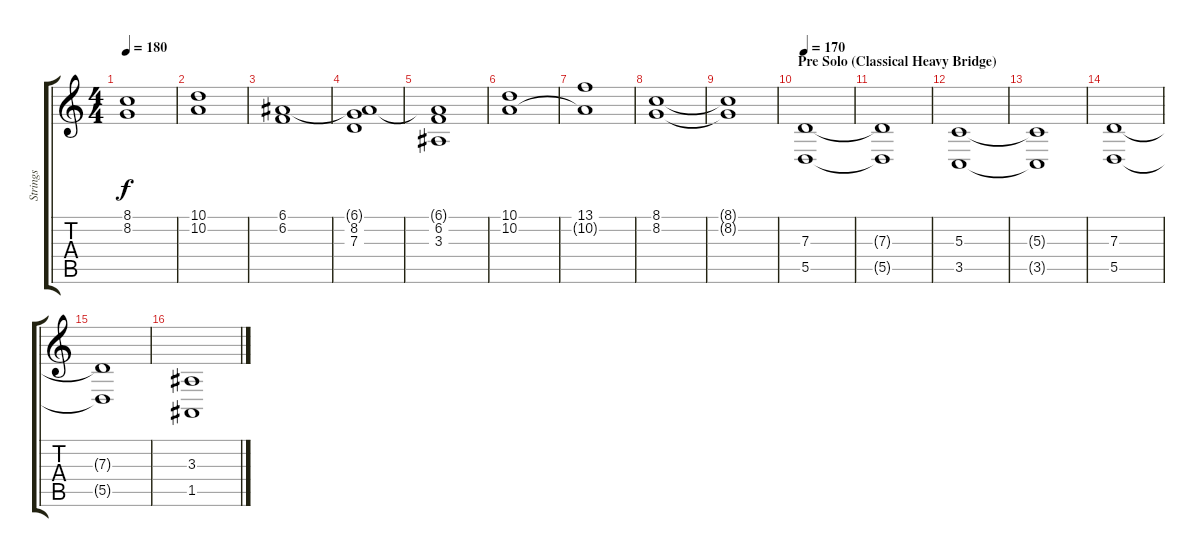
\track ("Strings" "Strings") {instrument synthstrings2}
\staff {score tabs}
\tuning (E4 B3 G3 D3 A2 E2) {hide}
\ts (4 4)
\tempo 180
\clef g2
\ks c
(8.1{t} 8.2{t}).1{dy f} |
(10.1 10.2).1 |
(6.1 6.2).1 |
(6.1{t} 8.2 7.3).1 |
(6.1{t} 6.2 3.3).1 |
(10.1 10.2).1 |
(13.1 10.2{t}).1 |
(8.1 8.2).1 |
(8.1{t} 8.2{t}).1 |
\section ("" "Pre Solo (Classical Heavy Bridge)")
\tempo 170
(7.3 5.5).1 |
(7.3{t} 5.5{t}).1 |
(5.3 3.5).1 |
(5.3{t} 3.5{t}).1 |
(7.3 5.5).1 |
(7.3{t} 5.5{t}).1 |
(3.3 1.5).1
